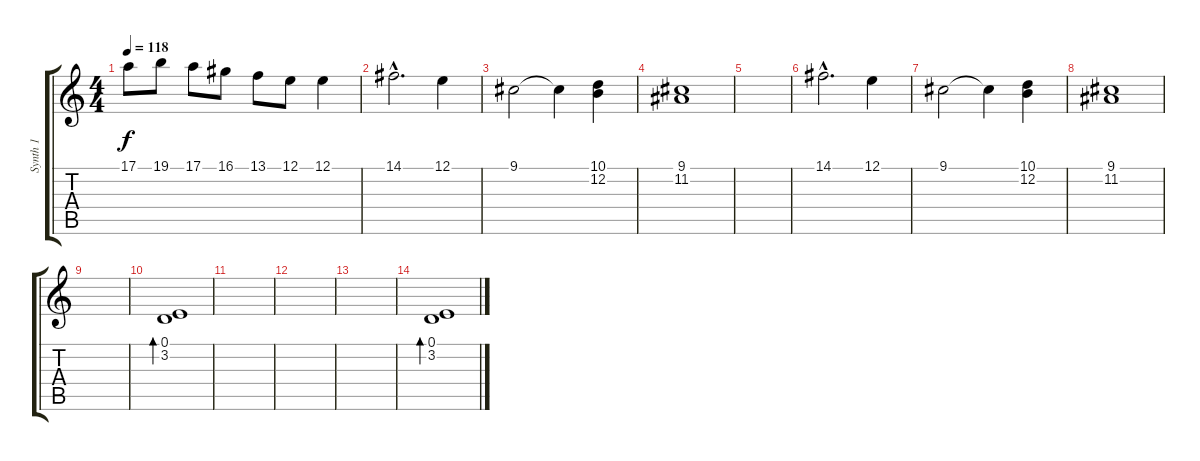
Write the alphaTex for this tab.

\track ("Synth 1" "Synth 1") {instrument tremolostrings}
\staff {score tabs}
\tuning (E4 B3 G3 D3 A2 E2) {hide}
\ts (4 4)
\tempo 118
\clef g2
\ks c
17.1.8{dy f} 19.1.8 17.1.8 16.1.8 13.1.8 12.1.8 12.1.4 |
14.1{hac}.2{d instrument tremolostrings} 12.1.4 |
9.1.2 9.1{t}.4 (10.1 12.2).4 |
(9.1 11.2).1 |
|
14.1{hac}.2{d} 12.1.4 |
9.1.2 9.1{t}.4 (10.1 12.2).4 |
(9.1 11.2).1 |
|
(0.1 3.2).1{bd 240 instrument acousticguitarsteel} |
|
|
|
(0.1 3.2).1{bd 240 instrument acousticguitarsteel}
